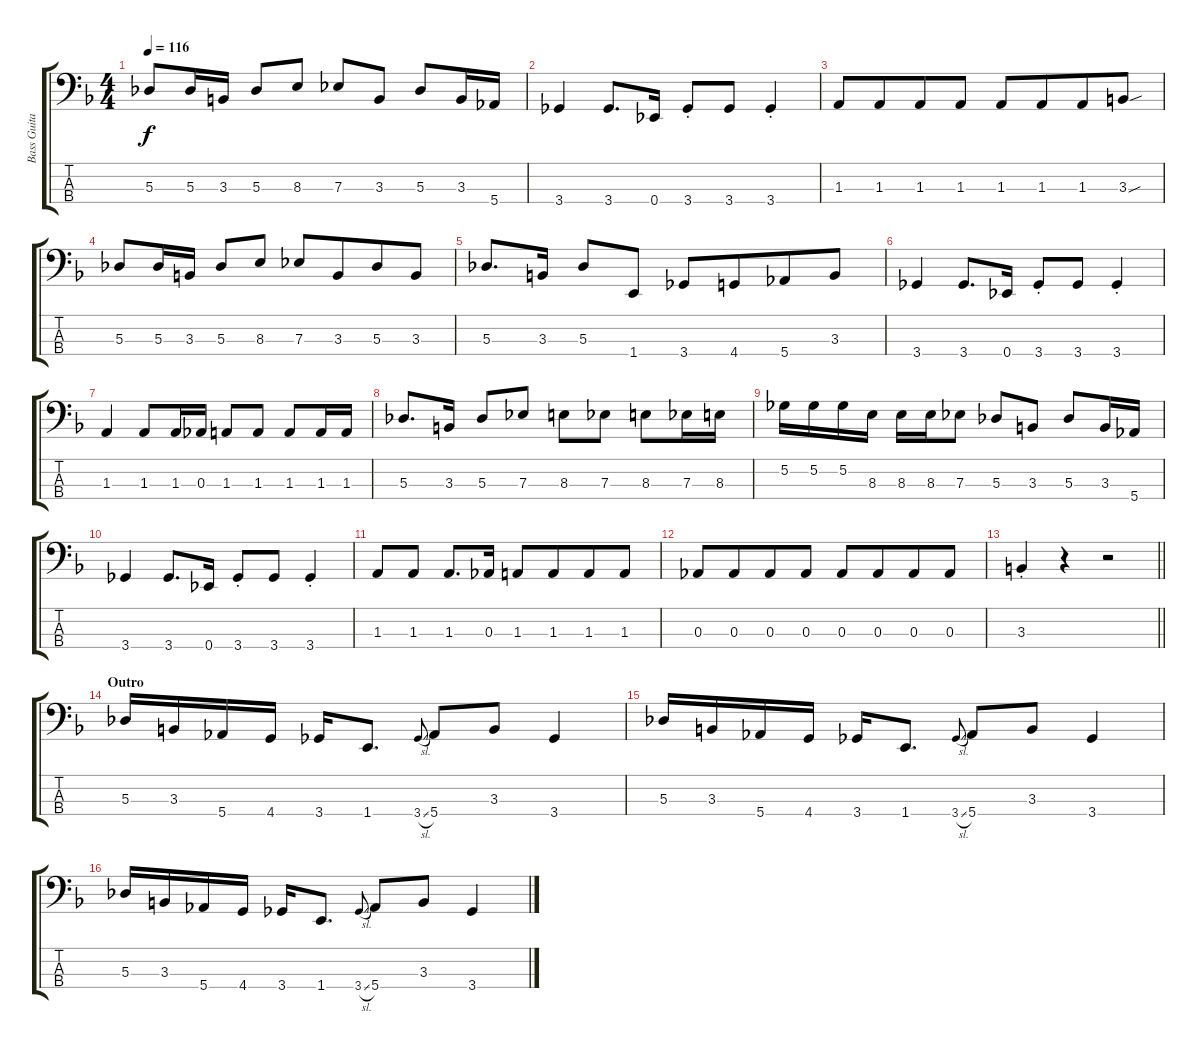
\track ("Bass Guitar" "Bass Guita") {instrument electricbassfinger}
\staff {score tabs}
\tuning (Gb2 Db2 Ab1 Eb1) {hide}
\ts (4 4)
\tempo 116
\clef f4
\ks f
5.3.8{dy f beam Up} 5.3.16{beam Up} 3.3.16{beam Up} 5.3.8{beam Up} 8.3.8{beam Up} 7.3.8{beam Up} 3.3.8{beam Up} 5.3.8 3.3.16 5.4.16 |
3.4.4 3.4.8{d} 0.4.16 3.4{st}.8 3.4.8 3.4{st}.4 |
1.3.8 1.3.8{beam merge} 1.3.8 1.3.8 1.3.8 1.3.8{beam merge} 1.3.8 3.3{sou}.8 |
5.3.8{beam Up} 5.3.16{beam Up} 3.3.16{beam Up} 5.3.8{beam Up} 8.3.8{beam Up} 7.3.8{beam Up} 3.3.8{beam Up beam merge} 5.3.8{beam Up} 3.3.8{beam Up} |
5.3.8{d beam Up} 3.3.16{beam Up} 5.3.8 1.4.8 3.4.8 4.4.8{beam merge} 5.4.8 3.3.8 |
3.4.4 3.4.8{d} 0.4.16 3.4{st}.8 3.4.8 3.4{st}.4 |
1.3.4 1.3.8 1.3.16 0.3.16 1.3.8 1.3.8 1.3.8 1.3.16 1.3.16 |
5.3.8{d beam Up} 3.3.16{beam Up} 5.3.8{beam Up} 7.3.8{beam Up} 8.3.8 7.3.8 8.3.8 7.3.16 8.3.16 |
5.2.16 5.2.16 5.2.16 8.3.16 8.3.16 8.3.16 7.3.8 5.3.8 3.3.8 5.3.8 3.3.16 5.4.16 |
3.4.4 3.4.8{d} 0.4.16 3.4{st}.8 3.4.8 3.4{st}.4 |
1.3.8 1.3.8 1.3.8{d} 0.3.16 1.3.8 1.3.8{beam merge} 1.3.8 1.3.8 |
0.3.8 0.3.8{beam merge} 0.3.8 0.3.8 0.3.8 0.3.8{beam merge} 0.3.8 0.3.8 |
\barLineRight lightlight
3.3{st}.4 r.4 r.2 |
\section ("" "Outro")
5.3.16 3.3.16 5.4.16 4.4.16 3.4.16 1.4.8{d} 3.4{sl}.8{gr onbeat} 5.4.8 3.3.8 3.4.4 |
5.3.16 3.3.16 5.4.16 4.4.16 3.4.16 1.4.8{d} 3.4{sl}.8{gr onbeat} 5.4.8 3.3.8 3.4.4 |
5.3.16 3.3.16 5.4.16 4.4.16 3.4.16 1.4.8{d} 3.4{sl}.8{gr onbeat} 5.4.8 3.3.8 3.4.4
